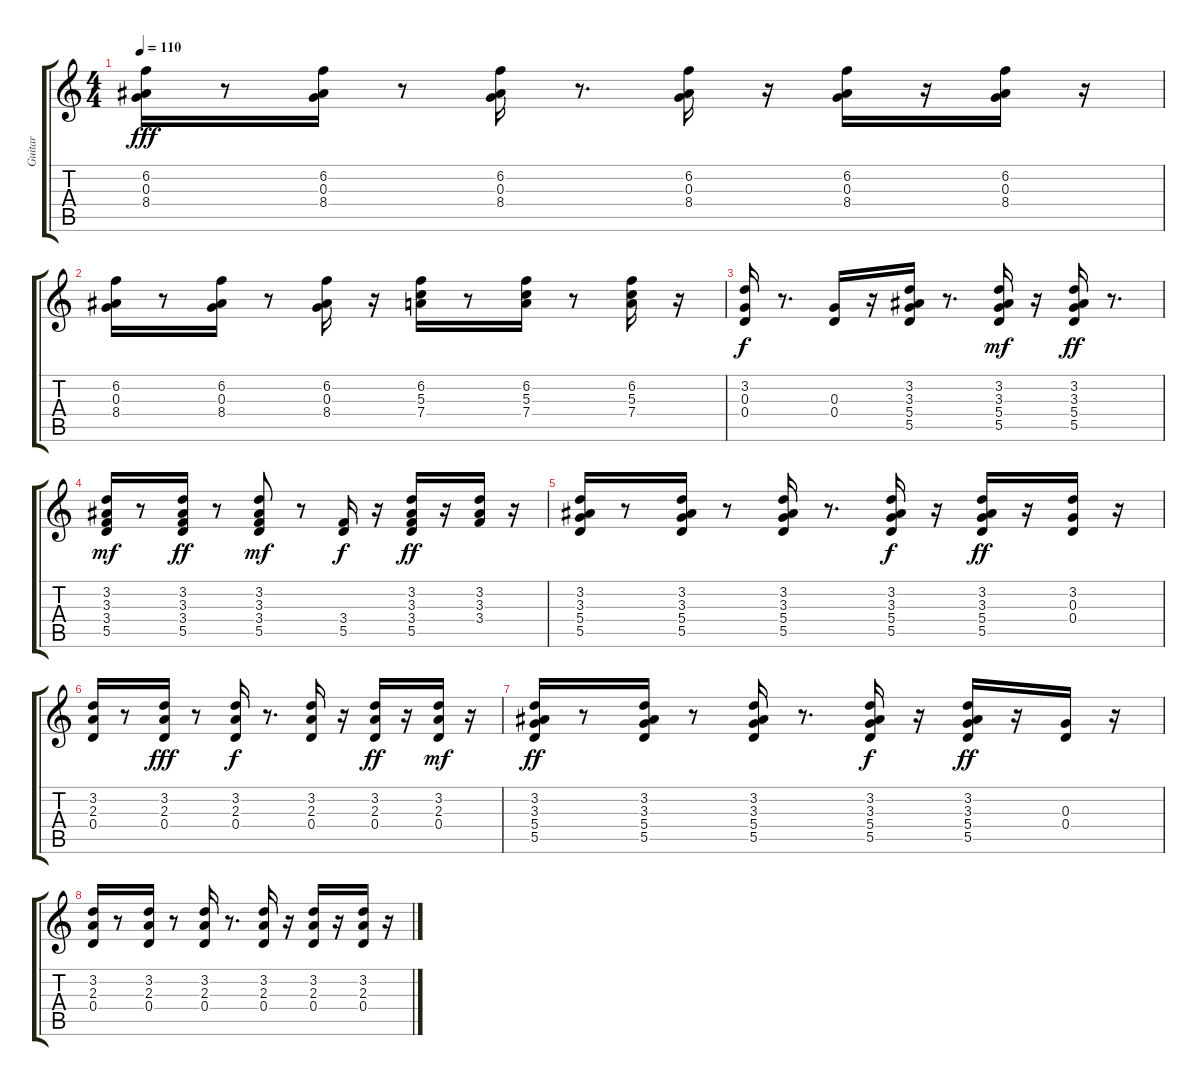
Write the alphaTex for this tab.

\track ("Guitar" "Guitar") {instrument acousticguitarsteel}
\staff {score tabs}
\tuning (E4 B3 G3 D3 A2 E2) {hide}
\ts (4 4)
\tempo 110
\clef g2
\ks c
(6.2 0.3 8.4).16{dy fff} r.8 (6.2 0.3 8.4).16 r.8 (6.2 0.3 8.4).16 r.8{d} (6.2 0.3 8.4).16 r.16 (6.2 0.3 8.4).16 r.16 (6.2 0.3 8.4).16 r.16 |
(6.2 0.3 8.4).16 r.8 (6.2 0.3 8.4).16 r.8 (6.2 0.3 8.4).16 r.16 (6.2 5.3 7.4).16 r.8 (6.2 5.3 7.4).16 r.8 (6.2 5.3 7.4).16 r.16 |
(3.2 0.3 0.4).16{dy f} r.8{d} (0.3 0.4).16 r.16 (3.2 3.3 5.4 5.5).16 r.8{d} (3.2 3.3 5.4 5.5).16{dy mf} r.16 (3.2 3.3 5.4 5.5).16{dy ff} r.8{d} |
(3.2 3.3 3.4 5.5).16{dy mf} r.8 (3.2 3.3 3.4 5.5).16{dy ff} r.8 (3.2 3.3 3.4 5.5).8{dy mf} r.8 (3.4 5.5).16{dy f} r.16 (3.2 3.3 3.4 5.5).16{dy ff} r.16 (3.2 3.3 3.4).16 r.16 |
(3.2 3.3 5.4 5.5).16 r.8 (3.2 3.3 5.4 5.5).16 r.8 (3.2 3.3 5.4 5.5).16 r.8{d} (3.2 3.3 5.4 5.5).16{dy f} r.16 (3.2 3.3 5.4 5.5).16{dy ff} r.16 (3.2 0.3 0.4).16 r.16 |
(3.2 2.3 0.4).16 r.8 (3.2 2.3 0.4).16{dy fff} r.8 (3.2 2.3 0.4).16{dy f} r.8{d} (3.2 2.3 0.4).16 r.16 (3.2 2.3 0.4).16{dy ff} r.16 (3.2 2.3 0.4).16{dy mf} r.16 |
(3.2 3.3 5.4 5.5).16{dy ff} r.8 (3.2 3.3 5.4 5.5).16 r.8 (3.2 3.3 5.4 5.5).16 r.8{d} (3.2 3.3 5.4 5.5).16{dy f} r.16 (3.2 3.3 5.4 5.5).16{dy ff} r.16 (0.3 0.4).16 r.16 |
(3.2 2.3 0.4).16 r.8 (3.2 2.3 0.4).16 r.8 (3.2 2.3 0.4).16 r.8{d} (3.2 2.3 0.4).16 r.16 (3.2 2.3 0.4).16 r.16 (3.2 2.3 0.4).16 r.16
